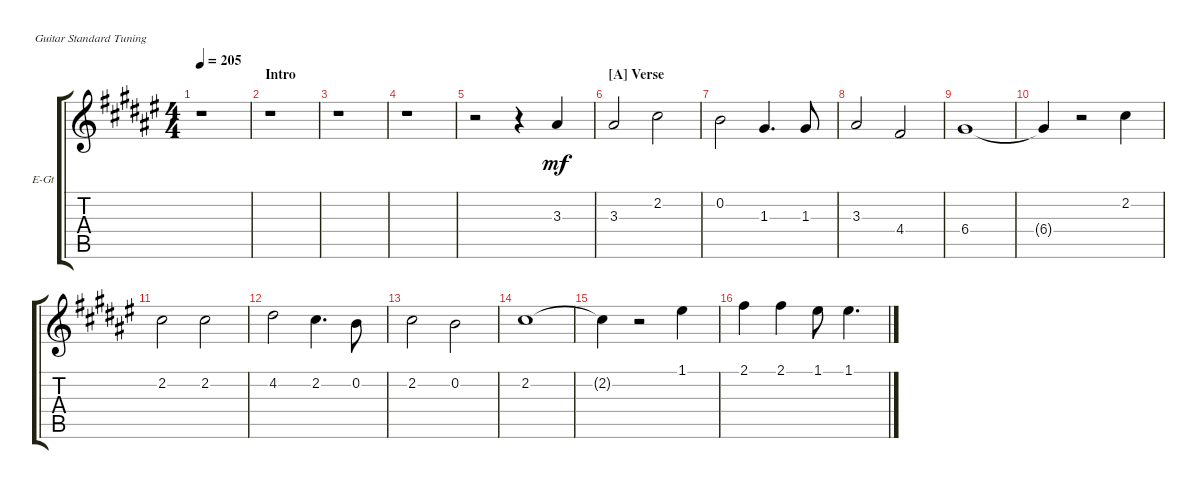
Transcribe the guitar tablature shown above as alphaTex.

\defaultSystemsLayout 4
\bracketExtendMode groupsimilarinstruments
\firstSystemTrackNameOrientation horizontal
\otherSystemsTrackNameOrientation horizontal
\track ("Art's Voice" "E-Gt") {instrument electricguitarclean}
\staff {score tabs}
\tuning (E4 B3 G3 D3 A2 E2)
\ts (4 4)
\tempo 205
\clef g2
\scale
0.565836
\ks f#
r.1{dy mf instrument electricguitarclean} |
\section ("" "Intro")
\scale
0.217082 r.1 |
\scale
0.217082 r.1 |
\scale
0.333333 r.1 |
\scale
0.333333 r.2 r.4 3.3.4 |
\section ("A" "Verse")
\scale
0.333333 3.3.2 2.2.2 |
\scale
0.333333 0.2.2 1.3.4{d} 1.3.8 |
\scale
0.333333 3.3.2 4.4.2 |
\scale
0.333333 6.4.1 |
\scale
0.333333 6.4{t}.4 r.2 2.2.4 |
\scale
0.333333 2.2.2 2.2.2 |
\scale
0.333333 4.2.2 2.2.4{d} 0.2.8 |
\scale
0.333333 2.2.2 0.2.2 |
\scale
0.333333 2.2.1 |
\scale
0.333333 2.2{t}.4 r.2 1.1.4 |
\scale
0.333333 2.1.4 2.1.4 1.1.8 1.1.4{d}
